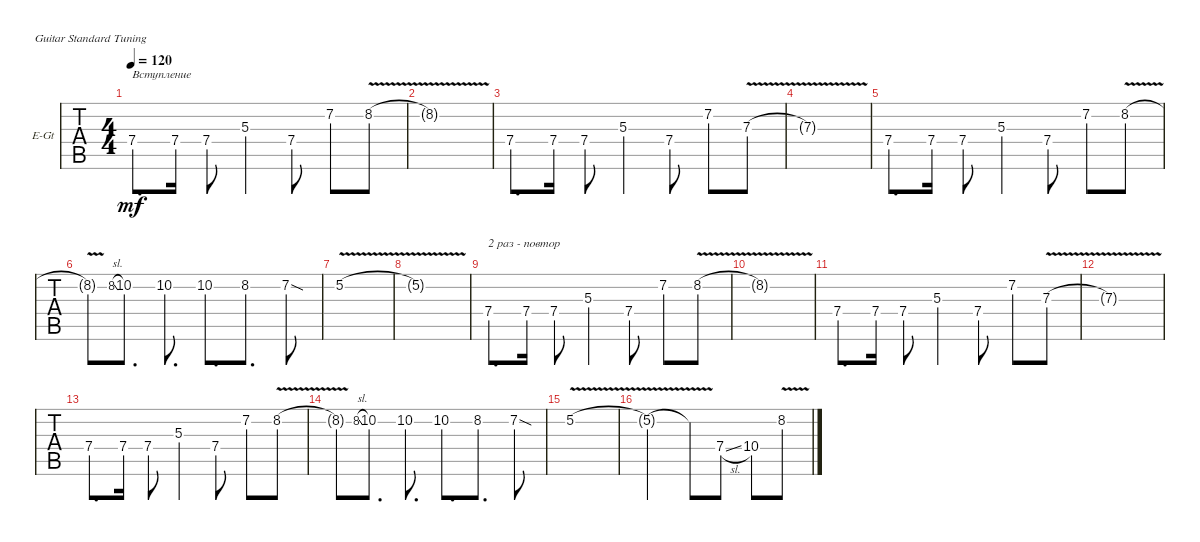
\defaultSystemsLayout 4
\bracketExtendMode groupsimilarinstruments
\firstSystemTrackNameOrientation horizontal
\otherSystemsTrackNameOrientation horizontal
\track ("Electric Guitar" "E-Gt") {instrument electricguitarclean}
\staff {tabs}
\tuning (E4 B3 G3 D3 A2 E2)
\ts (4 4)
\tempo 120
\clef g2
\ks c
7.4.8{d txt "Вступление" dy mf instrument electricguitarclean} 7.4.16 7.4.8 5.3.4 7.4.8 7.2.8 8.2{v}.8 |
8.2{v t}.1 |
7.4.8{d} 7.4.16 7.4.8 5.3.4 7.4.8 7.2.8 7.3{v}.8 |
7.3{v t}.1 |
7.4.8{d} 7.4.16 7.4.8 5.3.4 7.4.8 7.2.8 8.2{v}.8 |
8.2{t}.8 8.2{sl}.8{gr onbeat} 10.2.8{d} 10.2.8{d} 10.2.8{d} 8.2.8{d} 7.2{sod}.8 |
5.2{v}.1 |
5.2{v t}.1 |
7.4.8{d txt "2 раз - повтор"} 7.4.16 7.4.8 5.3.4 7.4.8 7.2.8 8.2{v}.8 |
8.2{v t}.1 |
7.4.8{d} 7.4.16 7.4.8 5.3.4 7.4.8 7.2.8 7.3{v}.8 |
7.3{v t}.1 |
7.4.8{d} 7.4.16 7.4.8 5.3.4 7.4.8 7.2.8 8.2{v}.8 |
8.2{t}.8 8.2{sl}.8{gr onbeat} 10.2.8{d} 10.2.8{d} 10.2.8{d} 8.2.8{d} 7.2{sod}.8 |
5.2{v}.1 |
5.2{v t}.2 5.2{t}.8 7.4{sl}.8 10.4.8 8.2{v}.8
